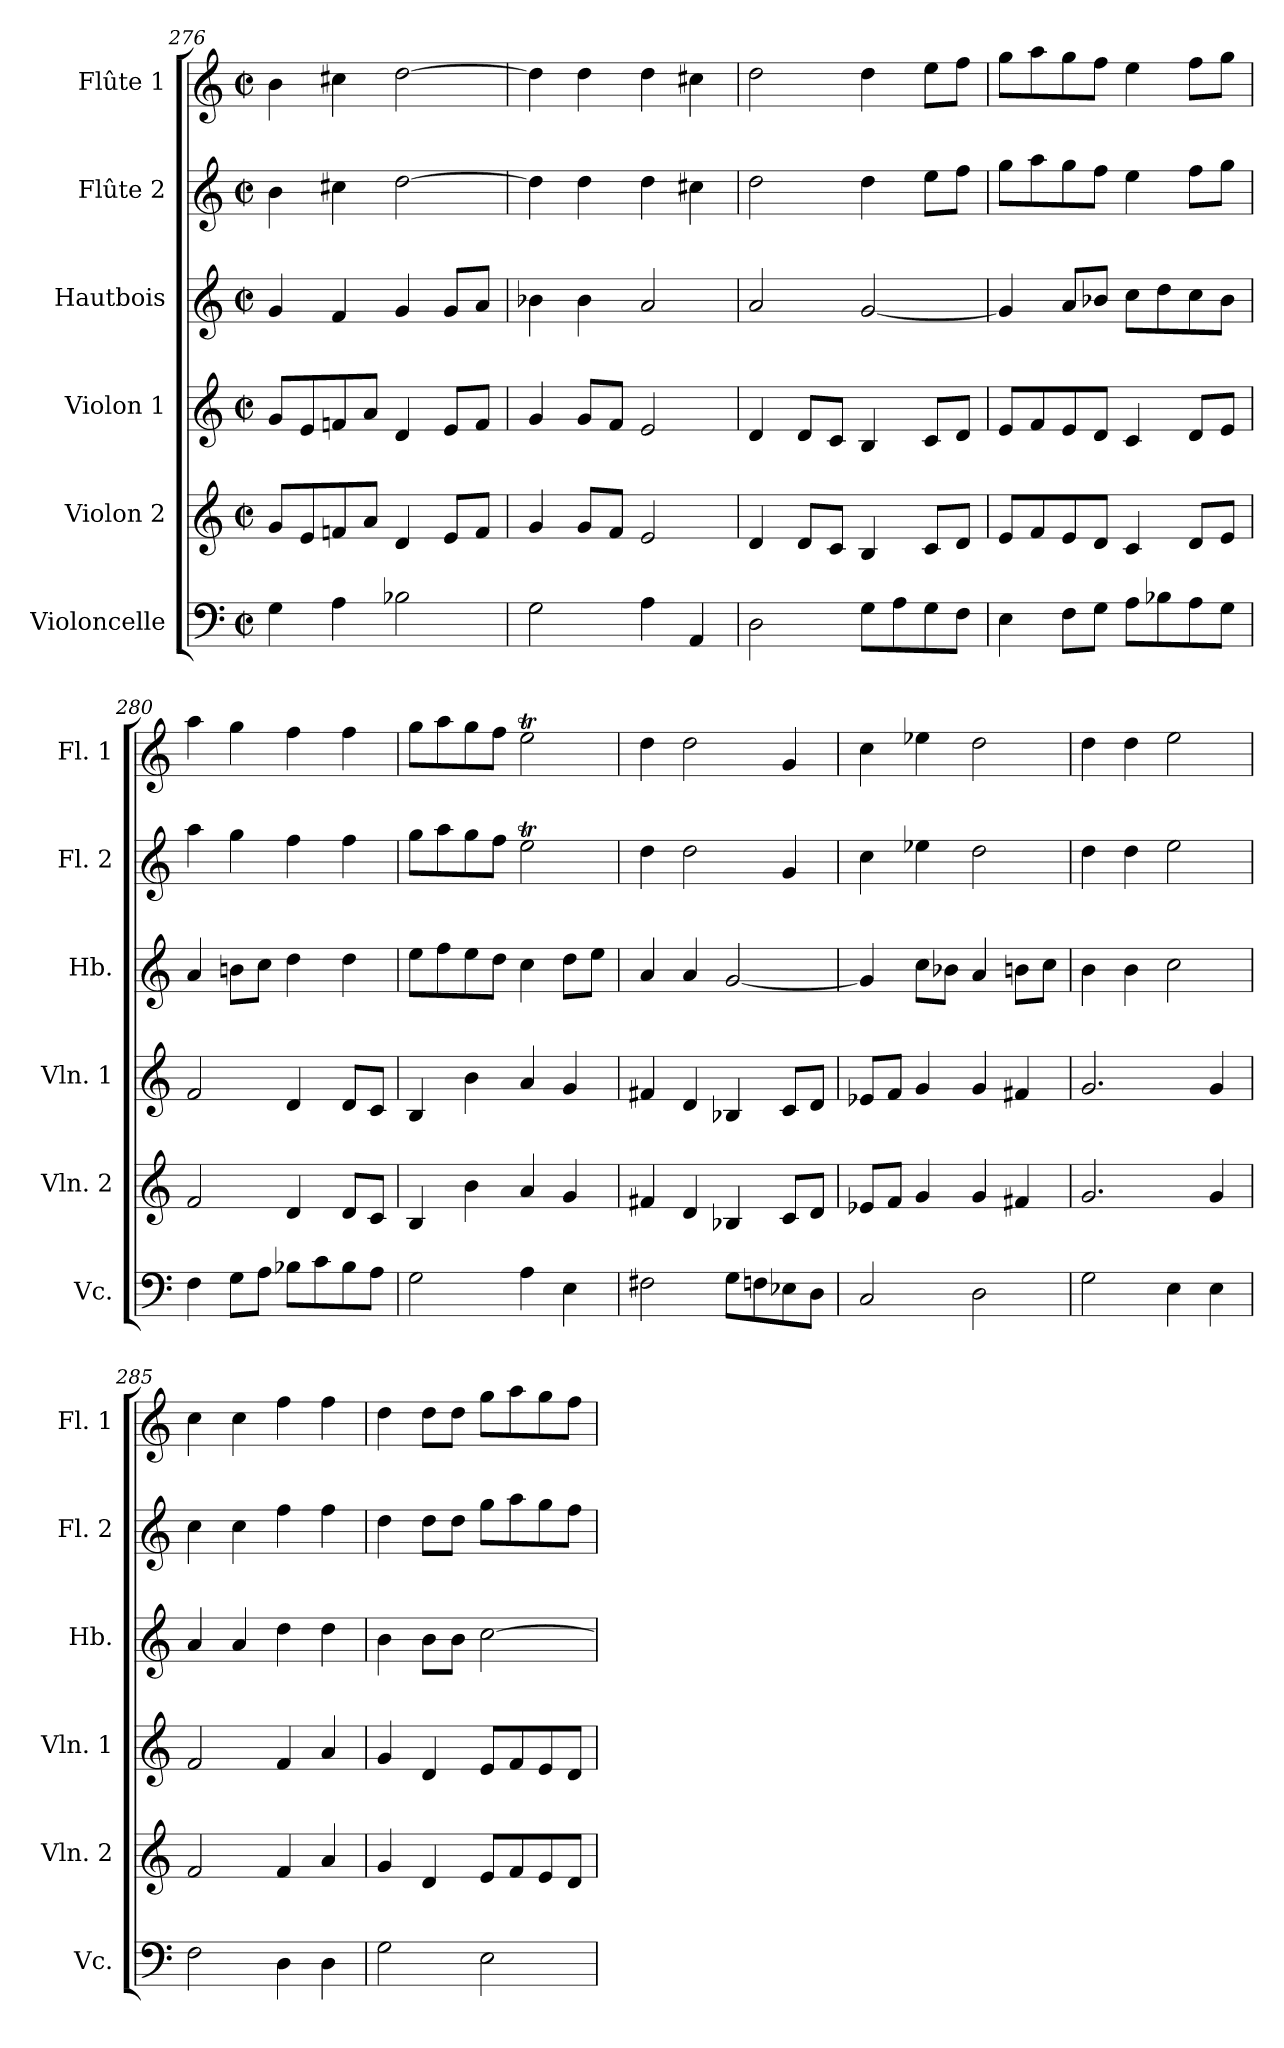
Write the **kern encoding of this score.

**kern	**kern	**kern	**kern	**kern	**kern
*part6	*part5	*part4	*part3	*part2	*part1
*staff6	*staff5	*staff4	*staff3	*staff2	*staff1
*I"Violoncelle	*I"Violon 2	*I"Violon 1	*I"Hautbois	*I"Flûte 2	*I"Flûte 1
*I'Vc.	*I'Vln. 2	*I'Vln. 1	*I'Hb.	*I'Fl. 2	*I'Fl. 1
*clefF4	*clefG2	*clefG2	*clefG2	*clefG2	*clefG2
*k[]	*k[]	*k[]	*k[]	*k[]	*k[]
*C:	*C:	*C:	*C:	*C:	*C:
*M2/2	*M2/2	*M2/2	*M2/2	*M2/2	*M2/2
*met(c|)	*met(c|)	*met(c|)	*met(c|)	*met(c|)	*met(c|)
=276	=276	=276	=276	=276	=276
4G\	8g/L	8g/L	4g/	4b\	4b\
.	8e/	8e/	.	.	.
4A\	8fn/	8fn/	4f/	4cc#X\	4cc#X\
.	8a/J	8a/J	.	.	.
2B-X\	4d/	4d/	4g/	[2dd\	[2dd\
.	8e/L	8e/L	8g/L	.	.
.	8f/J	8f/J	8a/J	.	.
!!LO:PB:g=z
=277	=277	=277	=277	=277	=277
2G\	4g/	4g/	4b-X\	4dd\]	4dd\]
.	8g/L	8g/L	4b-\	4dd\	4dd\
.	8f/J	8f/J	.	.	.
4A\	2e/	2e/	2a/	4dd\	4dd\
4AA/	.	.	.	4cc#X\	4cc#X\
=278	=278	=278	=278	=278	=278
2D\	4d/	4d/	2a/	2dd\	2dd\
.	8d/L	8d/L	.	.	.
.	8c/J	8c/J	.	.	.
8G\L	4B/	4B/	[2g/	4dd\	4dd\
8A\	.	.	.	.	.
8G\	8c/L	8c/L	.	8ee\L	8ee\L
8F\J	8d/J	8d/J	.	8ff\J	8ff\J
=279	=279	=279	=279	=279	=279
4E\	8e/L	8e/L	4g/]	8gg\L	8gg\L
.	8f/	8f/	.	8aa\	8aa\
8F\L	8e/	8e/	8a/L	8gg\	8gg\
8G\J	8d/J	8d/J	8b-X/J	8ff\J	8ff\J
8A\L	4c/	4c/	8cc\L	4ee\	4ee\
8B-X\	.	.	8dd\	.	.
8A\	8d/L	8d/L	8cc\	8ff\L	8ff\L
8G\J	8e/J	8e/J	8b-\J	8gg\J	8gg\J
=280	=280	=280	=280	=280	=280
4F\	2f/	2f/	4a/	4aa\	4aa\
8G\L	.	.	8bn\L	4gg\	4gg\
8A\J	.	.	8cc\J	.	.
8B-X\L	4d/	4d/	4dd\	4ff\	4ff\
8c\	.	.	.	.	.
8B-\	8d/L	8d/L	4dd\	4ff\	4ff\
8A\J	8c/J	8c/J	.	.	.
!!LO:PB:g=z
=281	=281	=281	=281	=281	=281
2G\	4B/	4B/	8ee\L	8gg\L	8gg\L
.	.	.	8ff\	8aa\	8aa\
.	4b\	4b\	8ee\	8gg\	8gg\
.	.	.	8dd\J	8ff\J	8ff\J
4A\	4a/	4a/	4cc\	2eet\	2eet\
4E\	4g/	4g/	8dd\L	.	.
.	.	.	8ee\J	.	.
=282	=282	=282	=282	=282	=282
2F#X\	4f#X/	4f#X/	4a/	4dd\	4dd\
.	4d/	4d/	4a/	2dd\	2dd\
8G\L	4B-X/	4B-X/	[2g/	.	.
8Fn\	.	.	.	.	.
8E-X\	8c/L	8c/L	.	4g/	4g/
8D\J	8d/J	8d/J	.	.	.
=283	=283	=283	=283	=283	=283
2C/	8e-X/L	8e-X/L	4g/]	4cc\	4cc\
.	8f/J	8f/J	.	.	.
.	4g/	4g/	8cc\L	4ee-X\	4ee-X\
.	.	.	8b-X\J	.	.
2D\	4g/	4g/	4a/	2dd\	2dd\
.	4f#X/	4f#X/	8bn\L	.	.
.	.	.	8cc\J	.	.
=284	=284	=284	=284	=284	=284
2G\	2.g/	2.g/	4b\	4dd\	4dd\
.	.	.	4b\	4dd\	4dd\
4E\	.	.	2cc\	2ee\	2ee\
4E\	4g/	4g/	.	.	.
!!LO:PB:g=z
=285	=285	=285	=285	=285	=285
2F\	2f/	2f/	4a/	4cc\	4cc\
.	.	.	4a/	4cc\	4cc\
4D\	4f/	4f/	4dd\	4ff\	4ff\
4D\	4a/	4a/	4dd\	4ff\	4ff\
=286	=286	=286	=286	=286	=286
2G\	4g/	4g/	4b\	4dd\	4dd\
.	4d/	4d/	8b\L	8dd\L	8dd\L
.	.	.	8b\J	8dd\J	8dd\J
2E\	8e/L	8e/L	[2cc\	8gg\L	8gg\L
.	8f/	8f/	.	8aa\	8aa\
.	8e/	8e/	.	8gg\	8gg\
.	8d/J	8d/J	.	8ff\J	8ff\J
=	=	=	=	=	=
*-	*-	*-	*-	*-	*-
